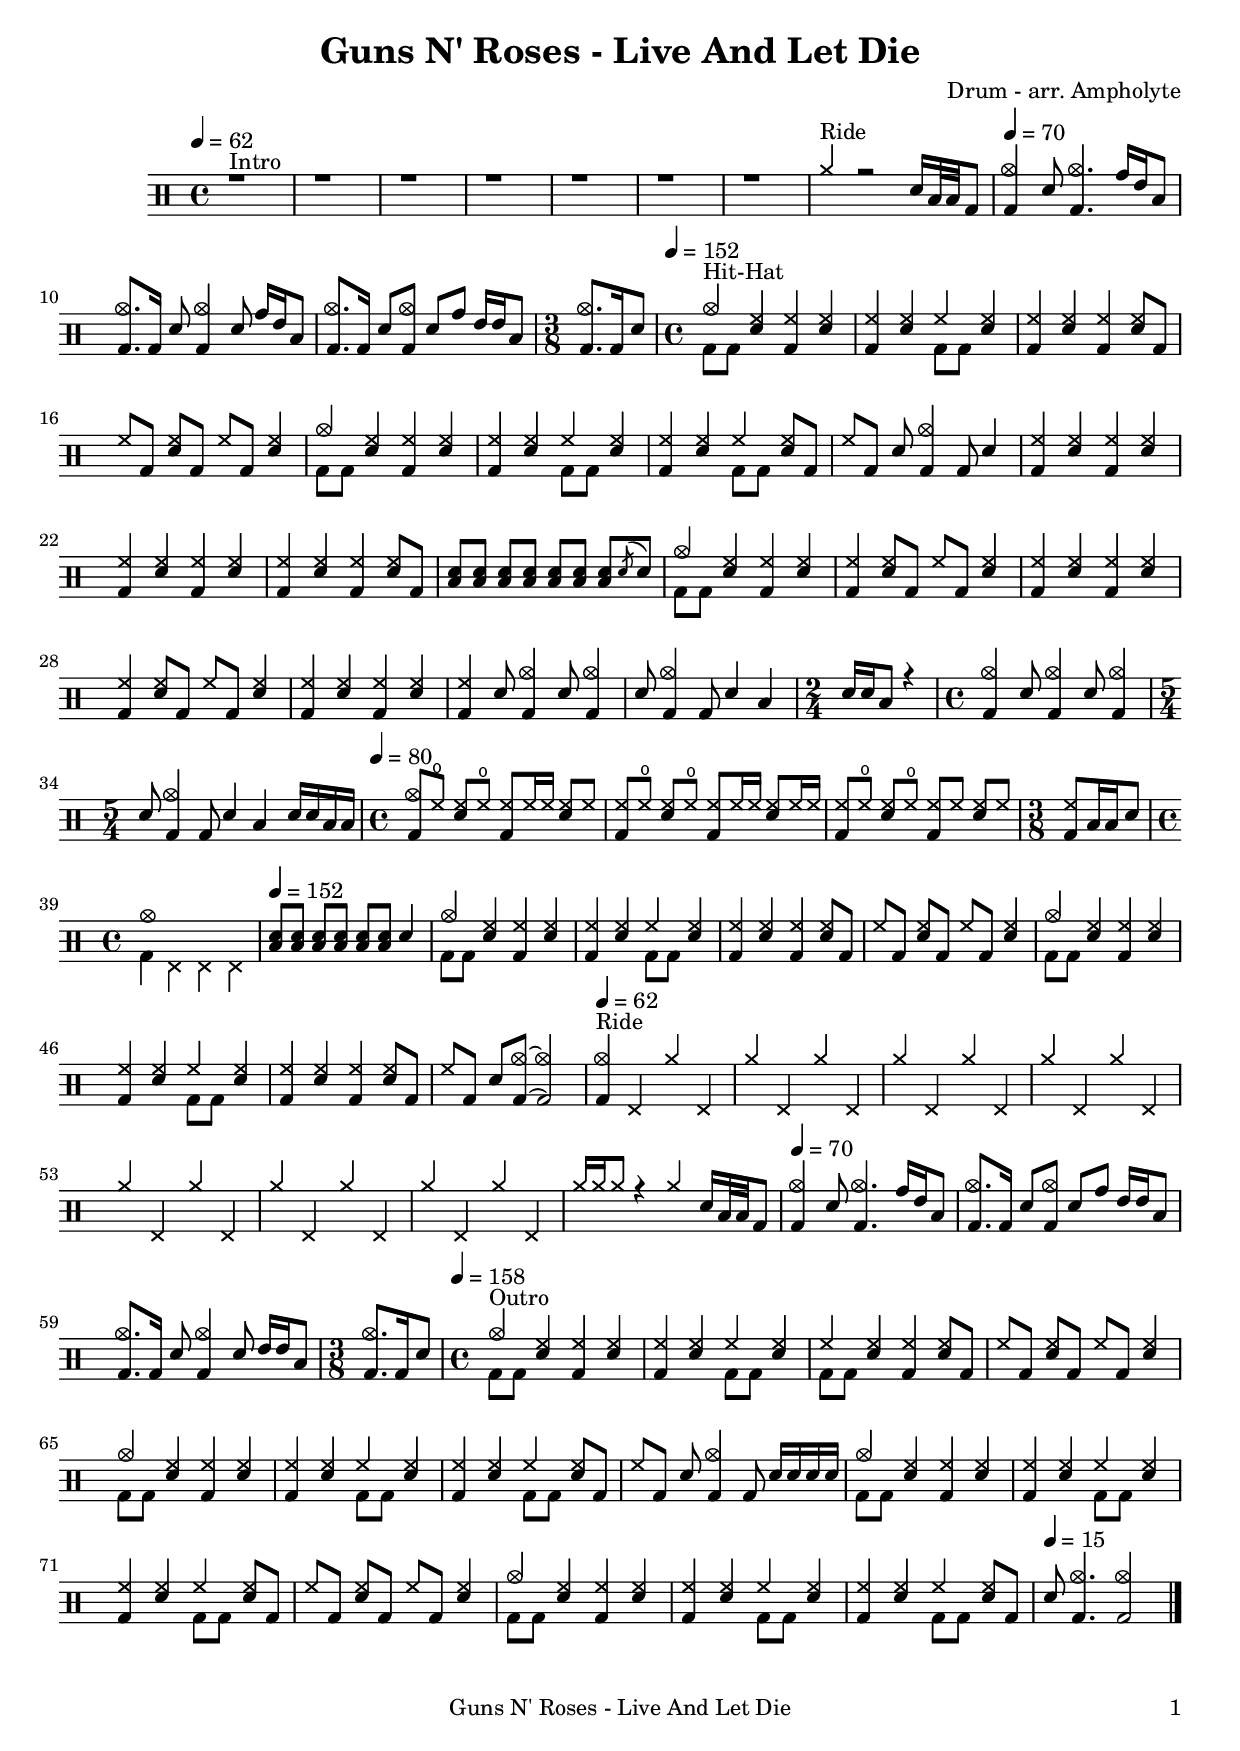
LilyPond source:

\version "2.18.2"

% Regle pour les pages
#(set-global-staff-size 19.5) % taille des notes
#(set-default-paper-size "a4")
#(ly:set-option 'point-and-click #f) 

%{
  frappe baguette : ss
  grosse caisse : bd
  caisse claire : sn
  tom aigu : tomh
  tom medium : tommh
  tom basse : toml
  charleston : hh
  charleston ouvert : hho
  charleston mi-ouvert : hhho
  charleston ferme : hh
  pedale charleston : hhp
  crach :  cymc
  ride : cymr
  bell : cyms
  %}

  titlestr = "Guns N' Roses - Live And Let Die"
  composerstr = "Drum - arr. Ampholyte"
  

  \header {
    title = \titlestr
    composer = \composerstr 

  }

  \paper {
    print-page-number = ##t
    print-first-page-number = ##t
    oddHeaderMarkup = \markup \null
    evenHeaderMarkup = \markup \null
    oddFooterMarkup = \markup {
      \fill-line {
        \on-the-fly \print-page-number-check-first
        \fromproperty #'header: \titlestr
        \fromproperty #'page:page-number-string
      }
    }
    evenFooterMarkup = \oddFooterMarkup
  }

  \score {

  \new DrumStaff 
  << 
    \new DrumVoice = "1" { s1 *1 } % voix du haut (une mesure)
    \new DrumVoice = "2" { s1 *1 } % voix du bas (une mesure)
    \drummode 
    { 
      % Les deux lignes precedentes permettent de
      % grouper les croches par deux au lieu de
      % quatre dans la configuration par defaut.
      % Permet de séparer les croches par groupe de 2 
      \set DrumVoice.beamExceptions = #'()
      \set DrumVoice.baseMoment = #(ly:make-moment 1/4)
      \set DrumVoice.beatStructure = #'(1 1 1 1)

      << 
        \tempo 4 = 62 
        {
          r1^"Intro"
          r1
          r1
          r1
          r1
          r1
          r1
          cymr4^"Ride" r2 sn16 toml32 toml32 bd8

          % Mesure 9
          \tempo 4 = 70
          <cymc bd>4 sn8 <cymc bd>4. tomh16 tommh toml8
          <cymc bd>8. bd16 sn8 <cymc bd>4 sn8 tomh16 tommh toml8
          <cymc bd>8. bd16 sn8 <cymc bd> sn tomh tommh16 tommh toml8
          \time 3/8 <cymc bd>8.[ bd16 sn8]

          \tempo 4 = 152
          \time 4/4 cymc4^"Hit-Hat" <hh sn>4 <hh bd> <hh sn>
          <hh bd>4 <hh sn> hh <hh sn>
        
          % Mesure 15
          <hh bd>4 <hh sn> <hh bd> <hh sn>8 bd
          hh8 bd <hh sn> bd hh bd <hh sn>4
          cymc4 <hh sn> <hh bd> <hh sn>
          <hh bd>4 <hh sn> hh <hh sn>
          <hh bd>4 <hh sn> hh <hh sn>8 bd
          hh8 bd sn <cymc bd>4 bd8 sn4
          <hh bd>4 <hh sn> <hh bd> <hh sn>
          <hh bd>4 <hh sn> <hh bd> <hh sn>
          
          % Mesure 23
          <hh bd>4 <hh sn> <hh bd> <hh sn>8 bd
          <toml sn>8 <toml sn> <toml sn> <toml sn> <toml sn> <toml sn> <toml sn> \acciaccatura sn8 sn
          cymc4 <hh sn> <hh bd> <hh sn>
          <hh bd> <hh sn>8 bd hh bd <hh sn>4
          <hh bd>4 <hh sn> <hh bd> <hh sn>
          <hh bd> <hh sn>8 bd hh bd <hh sn>4
          <hh bd>4 <hh sn> <hh bd> <hh sn>
          <hh bd>4 sn8 <cymc bd>4 sn8 <cymc bd>4

          % Mesure 31
          sn8 <cymc bd>4 bd8 sn4 toml
          \time 2/4 sn16 sn toml8 r4
          \time 4/4 <cymc bd>4 sn8 <cymc bd>4 sn8 <cymc bd>4
          \time 5/4 sn8 <cymc bd>4 bd8 sn4 toml sn16 sn toml toml

          \tempo 4 = 80
          \time 4/4 <cymc bd>8 hho <hh sn> hho <hh bd> hh16 hh <hh sn>8 hh
          <hh bd>8 hho <hh sn> hho <hh bd> hh16 hh <hh sn>8 hh16 hh
          <hh bd>8 hho <hh sn> hho <hh bd> hh <hh sn> hh
          \time 3/8 <hh bd>8[ toml16 toml sn8]

          % Mesure 39
          \time 4/4 cymc1
          \tempo 4 = 152
          <toml sn>8 <toml sn> <toml sn> <toml sn> <toml sn> <toml sn> sn4
          cymc4 <hh sn> <hh bd> <hh sn>
          <hh bd>4 <hh sn> hh <hh sn>
          <hh bd>4 <hh sn> <hh bd> <hh sn>8 bd
          hh8 bd <hh sn> bd hh bd <hh sn>4
          cymc4 <hh sn> <hh bd> <hh sn>
          <hh bd>4 <hh sn> hh <hh sn>

          % Mesure 47
          <hh bd>4 <hh sn> <hh bd> <hh sn>8 bd
          hh8 bd sn <cymc bd>~ <cymc bd>2
          \tempo 4 = 62
          <cymc bd>4^"Ride" hhp cymr hhp
          cymr4 hhp cymr hhp
          cymr4 hhp cymr hhp
          cymr4 hhp cymr hhp
          cymr4 hhp cymr hhp
          cymr4 hhp cymr hhp

          % Mesure 55
          cymr4 hhp cymr hhp
          cymr16 cymr cymr8 r4 cymr sn16 toml32 toml bd8
          \tempo 4 = 70
          <cymc bd>4 sn8 <cymc bd>4. tomh16 tommh toml8
          <cymc bd>8. bd16 sn8 <cymc bd> sn tomh tommh16 tommh toml8
          <cymc bd>8. bd16 sn8 <cymc bd>4 sn8 tommh16 tommh toml8
          \time 3/8 <cymc bd>8.[ bd16 sn8]

          % Mesure 61
          \tempo 4 = 158
          \time 4/4 cymc4^"Outro" <hh sn> <hh bd> <hh sn>
          <hh bd>4 <hh sn> hh <hh sn>
          hh4 <hh sn> <hh bd> <hh sn>8 bd
          hh8 bd <hh sn> bd hh bd <hh sn>4
          cymc4 <hh sn> <hh bd> <hh sn>
          <hh bd>4 <hh sn> hh <hh sn>
          <hh bd>4 <hh sn> hh <hh sn>8 bd
          hh8 bd sn <cymc bd>4 bd8 sn16 sn sn sn 

          % Mesure 69
          cymc4 <hh sn> <hh bd> <hh sn>
          <hh bd>4 <hh sn> hh <hh sn>
          <hh bd>4 <hh sn> hh <hh sn>8 bd
          hh8 bd <hh sn> bd hh bd <hh sn>4
          cymc4 <hh sn> <hh bd> <hh sn>
          <hh bd>4 <hh sn> hh <hh sn>
          <hh bd>4 <hh sn> hh <hh sn>8 bd
          \tempo 4 = 15
          sn8 <cymc bd>4. <cymc bd>2 \bar "|."

        } 
        \\ 
        { 
          s1
          s1
          s1
          s1
          s1
          s1
          s1
          s1

          % Mesure 9
          s1
          s1
          s1
          \time 3/8 s4.
		  
          \time 4/4 bd8 bd s2.
          s2 bd8 bd s4

          % Mesure 15
          s1
          s1
          bd8 bd s2.
          s2 bd8 bd s4
          s2 bd8 bd s4
          s1
          s1
          s1

          % Mesure 23
          s1
          s1
          bd8 bd s2.
          s1
          s1
          s1
          s1
          s1

          % Mesure 31
          s1
          \time 2/4 s2
          \time 4/4 s1
          \time 5/4 s1 s4
          \time 4/4 s1
          s1
          s1
          \time 3/8 s4.

          % Mesure 39
          \time 4/4 bd4 hhp hhp hhp
          s1
          bd8 bd s2.
          s2 bd8 bd s4
          s1
          s1
          bd8 bd s2.
          s2 bd8 bd s4

          % Mesure 47
          s1
          s1
          s1
          s1
          s1
          s1
          s1
          s1

          % Mesure 55
          s1
          s1
          s1
          s1
          s1
          \time 3/8 s4.

          % Mesure 61
          \time 4/4 bd8 bd s2.
          s2 bd8 bd s4
          bd8 bd s2.
          s1
          bd8 bd s2.
          s2 bd8 bd s4
          s2 bd8 bd s4
          s1

          % Mesure 69
          bd8 bd s2.
          s2 bd8 bd s4
          s2 bd8 bd s4
          s1
          bd8 bd s2.
          s2 bd8 bd s4
          s2 bd8 bd s4
          s1

        } 

      >>

    } 
  >>

}
